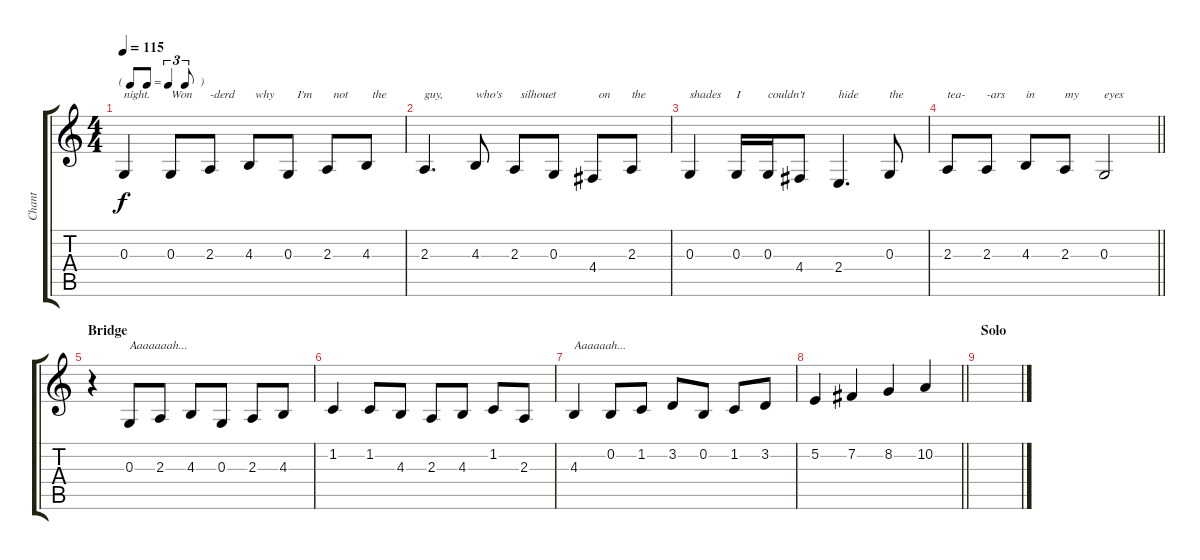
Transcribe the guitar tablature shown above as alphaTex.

\track ("Chant" "Chant") {instrument lead3calliope}
\staff {score tabs}
\tuning (E4 B3 G3 D3 A2 E2) {hide}
\ts (4 4)
\tf triplet8th
\tempo 115
\clef g2
\ks c
0.3.4{txt "night." dy f} 0.3.8{txt "Won"} 2.3.8{txt "-derd"} 4.3.8{txt "  why"} 0.3.8{txt "   I'm"} 2.3.8{txt "  not"} 4.3.8{txt "  the"} |
2.3.4{d txt "guy,"} 4.3.8{txt "who's"} 2.3.8{txt "  silhouet"} 0.3.8 4.4.8{txt "  on"} 2.3.8{txt "the"} |
0.3.4{txt "shades"} 0.3.16{txt "I"} 0.3.16{txt "couldn't"} 4.4.8 2.4.4{d txt "hide"} 0.3.8{txt "the"} |
\barLineRight lightlight
2.3.8{txt "tea-"} 2.3.8{txt "-ars"} 4.3.8{txt "in"} 2.3.8{txt "my"} 0.3.2{txt "eyes"} |
\section ("" "Bridge")
r.4 0.3.8{txt "Aaaaaaah..."} 2.3.8 4.3.8 0.3.8 2.3.8 4.3.8 |
1.2.4 1.2.8 4.3.8 2.3.8 4.3.8 1.2.8 2.3.8 |
4.3.4{txt "Aaaaaah..."} 0.2.8 1.2.8 3.2.8 0.2.8 1.2.8 3.2.8 |
\barLineRight lightlight
5.2.4 7.2.4 8.2.4 10.2.4 |
\section ("" "Solo")
